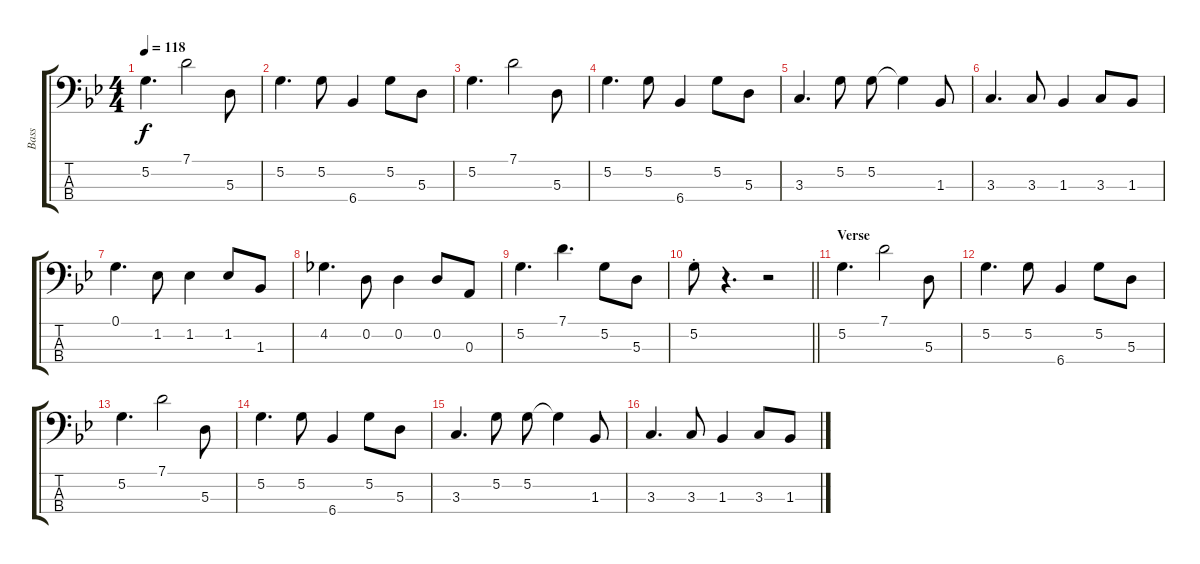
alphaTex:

\track ("Bass" "Bass") {instrument electricbassfinger}
\staff {score tabs}
\tuning (G2 D2 A1 E1) {hide}
\ts (4 4)
\tempo 118
\clef f4
\ks gminor
5.2.4{d dy f} 7.1.2 5.3.8 |
5.2.4{d} 5.2.8 6.4.4 5.2.8 5.3.8 |
5.2.4{d} 7.1.2 5.3.8 |
5.2.4{d} 5.2.8 6.4.4 5.2.8 5.3.8 |
3.3.4{d} 5.2.8 5.2.8 5.2{t}.4 1.3.8 |
3.3.4{d} 3.3.8 1.3.4 3.3.8 1.3.8 |
0.1.4{d} 1.2.8 1.2.4 1.2.8 1.3.8 |
4.2.4{d} 0.2.8 0.2.4 0.2.8 0.3.8 |
5.2.4{d} 7.1.4{d} 5.2.8 5.3.8 |
\barLineRight lightlight
5.2{st}.8 r.4{d} r.2 |
\section ("" "Verse")
5.2.4{d} 7.1.2 5.3.8 |
5.2.4{d} 5.2.8 6.4.4 5.2.8 5.3.8 |
5.2.4{d} 7.1.2 5.3.8 |
5.2.4{d} 5.2.8 6.4.4 5.2.8 5.3.8 |
3.3.4{d} 5.2.8 5.2.8 5.2{t}.4 1.3.8 |
3.3.4{d} 3.3.8 1.3.4 3.3.8 1.3.8
